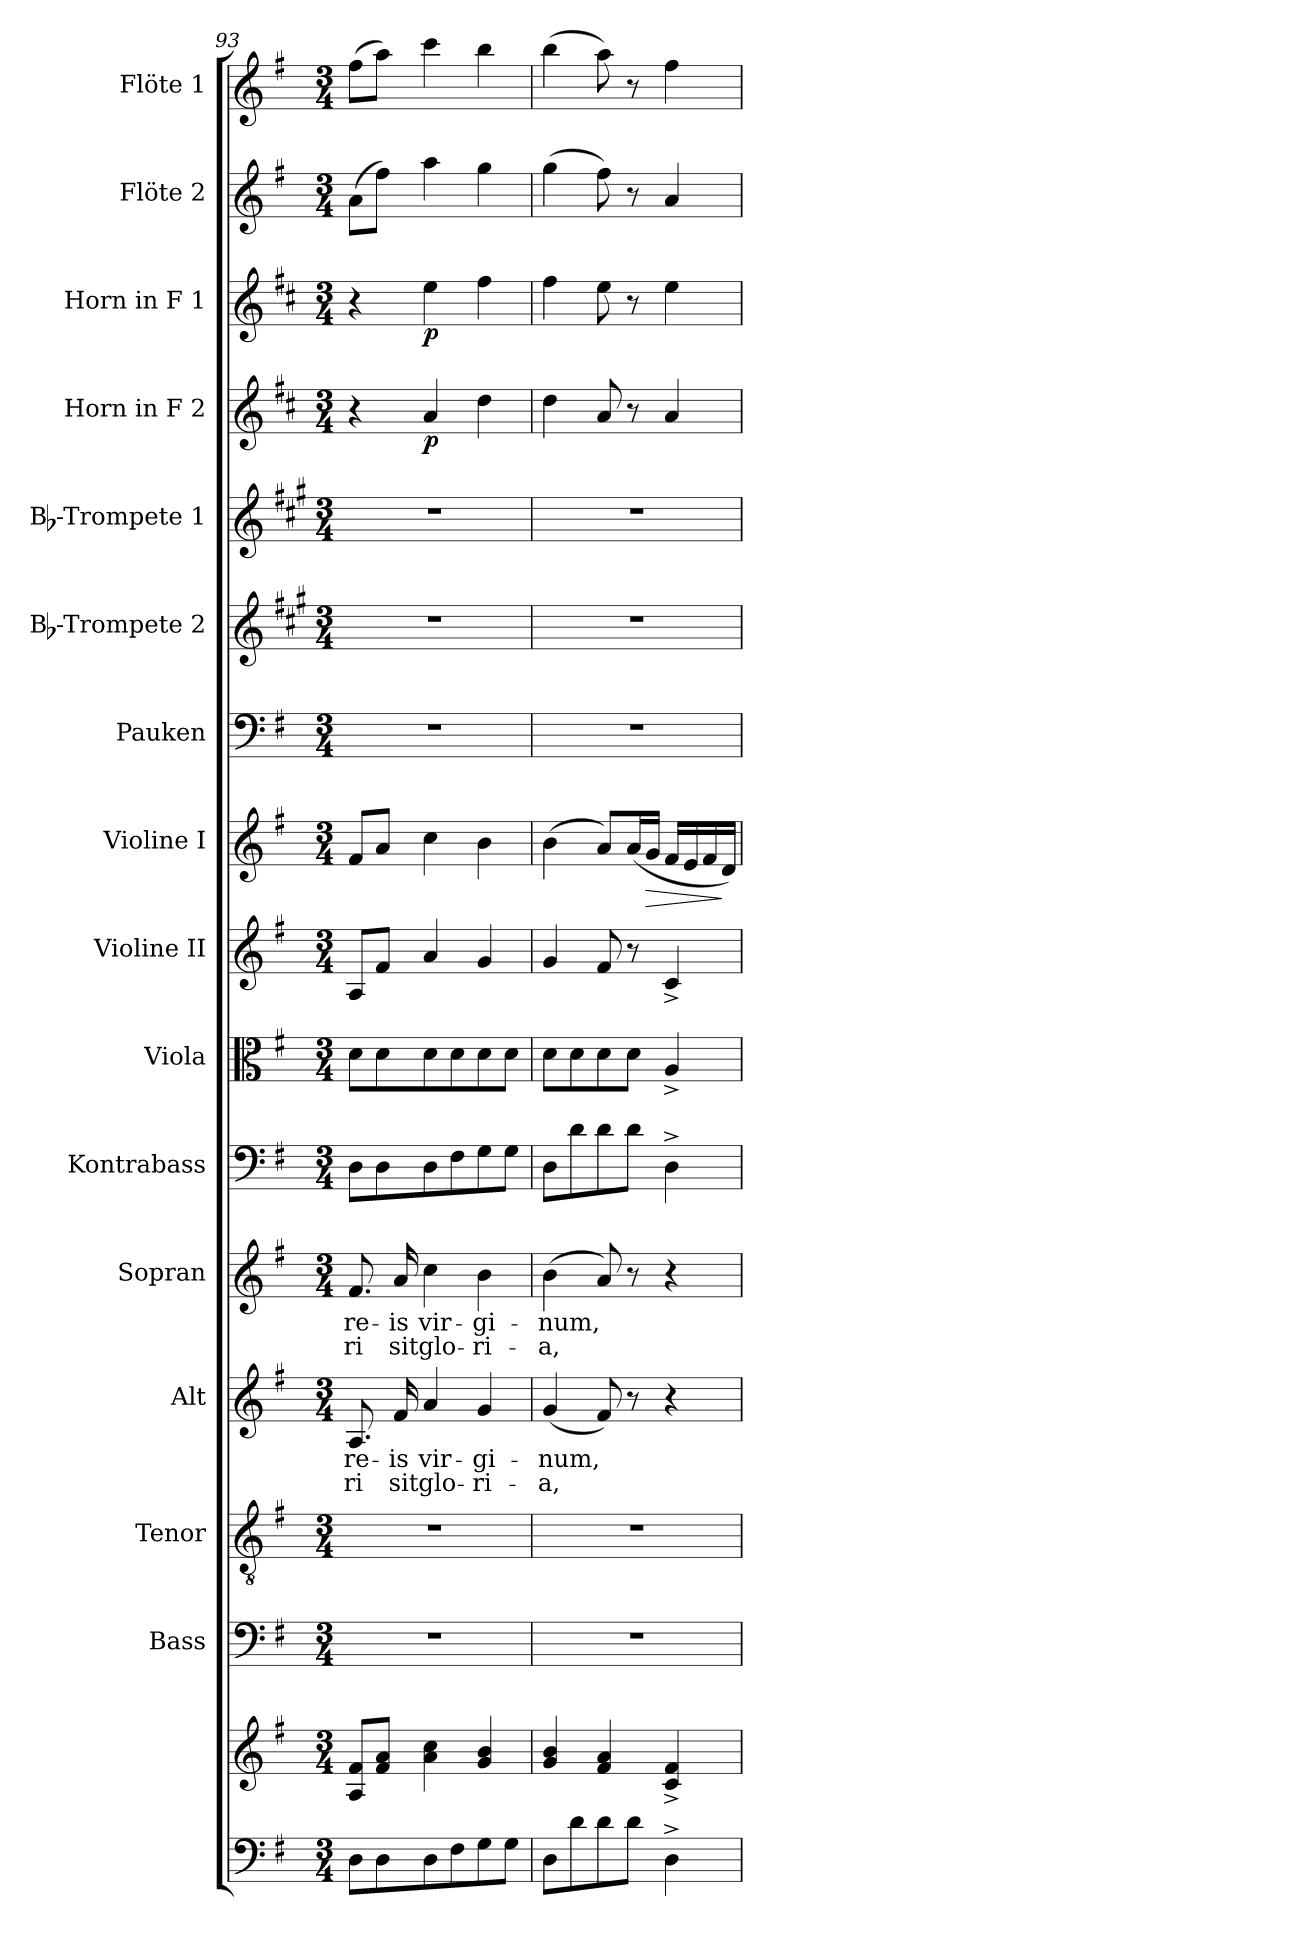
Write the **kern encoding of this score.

**kern	**kern	**kern	**kern	**kern	**text	**text	**kern	**text	**text	**kern	**kern	**kern	**kern	**dynam	**kern	**kern	**kern	**kern	**dynam	**kern	**dynam	**kern	**kern
*part16	*part16	*part15	*part14	*part13	*part13	*part13	*part12	*part12	*part12	*part11	*part10	*part9	*part8	*part8	*part7	*part6	*part5	*part4	*part4	*part3	*part3	*part2	*part1
*staff17	*staff16	*staff15	*staff14	*staff13	*staff13	*staff13	*staff12	*staff12	*staff12	*staff11	*staff10	*staff9	*staff8	*staff8	*staff7	*staff6	*staff5	*staff4	*staff4	*staff3	*staff3	*staff2	*staff1
*	*	*I"Bass	*I"Tenor	*I"Alt	*	*	*I"Sopran	*	*	*I"Kontrabass	*I"Viola	*I"Violine II	*I"Violine I	*	*I"Pauken	*I"Bb-Trompete 2	*I"Bb-Trompete 1	*I"Horn in F 2	*	*I"Horn in F 1	*	*I"Flöte 2	*I"Flöte 1
*	*	*I'B.	*I'T.	*I'A.	*	*	*I'S.	*	*	*I'Kb.	*I'Vla.	*I'Vl. II	*I'Vl. I	*	*I'Pk.	*I'Bb Trp. 2	*I'Bb Trp. 1	*	*	*	*	*I'Fl. 2	*I'Fl. 1
*clefF4	*clefG2	*clefF4	*clefGv2	*clefG2	*	*	*clefG2	*	*	*clefF4	*clefC3	*clefG2	*clefG2	*	*clefF4	*clefG2	*clefG2	*clefG2	*	*clefG2	*	*clefG2	*clefG2
*	*	*	*	*	*	*	*	*	*	*ITrd7c12	*	*	*	*	*	*ITrd1c2	*ITrd1c2	*ITrd4c7	*	*ITrd4c7	*	*	*
*k[f#]	*k[f#]	*k[f#]	*k[f#]	*k[f#]	*	*	*k[f#]	*	*	*k[f#]	*k[f#]	*k[f#]	*k[f#]	*	*k[f#]	*k[f#]	*k[f#]	*k[f#]	*	*k[f#]	*	*k[f#]	*k[f#]
*G:	*G:	*G:	*G:	*G:	*	*	*G:	*	*	*G:	*G:	*G:	*G:	*	*G:	*G:	*G:	*G:	*	*G:	*	*G:	*G:
*M3/4	*M3/4	*M3/4	*M3/4	*M3/4	*	*	*M3/4	*	*	*M3/4	*M3/4	*M3/4	*M3/4	*	*M3/4	*M3/4	*M3/4	*M3/4	*	*M3/4	*	*M3/4	*M3/4
=93	=93	=93	=93	=93	=93	=93	=93	=93	=93	=93	=93	=93	=93	=93	=93	=93	=93	=93	=93	=93	=93	=93	=93
!	!	!	!	!	!LO:LY:b	!LO:LY:b	!	!LO:LY:b	!LO:LY:b	!	!	!	!	!	!	!	!	!	!	!	!	!	!
8D\L	8A/ 8f#/L	2.r	2.r	8.A/	-re-	-ri	8.f#/	-re-	-ri	8DD\L	8d\L	8A/L	8f#/L	.	2.r	2.r	2.r	4r	.	4r	.	(>8a\L	(>8ff#\L
8D\	8f#/ 8a/J	.	.	.	.	.	.	.	.	8DD\	8d\	8f#/J	8a/J	.	.	.	.	.	.	.	.	8ff#\J)	8aa\J)
!	!	!	!	!	!LO:LY:b	!LO:LY:b	!	!LO:LY:b	!LO:LY:b	!	!	!	!	!	!	!	!	!	!	!	!	!	!
.	.	.	.	16f#/	-is	sit	16a/	-is	sit	.	.	.	.	.	.	.	.	.	.	.	.	.	.
!	!	!	!	!	!LO:LY:b	!LO:LY:b	!	!LO:LY:b	!LO:LY:b	!	!	!	!	!	!	!	!	!	!LO:DY:b	!	!LO:DY:b	!	!
8D\	4a\ 4cc\	.	.	4a/	vir-	glo-	4cc\	vir-	glo-	8DD\	8d\	4a/	4cc\	.	.	.	.	4d/	p	4a\	p	4aa\	4ccc\
8F#\	.	.	.	.	.	.	.	.	.	8FF#\	8d\	.	.	.	.	.	.	.	.	.	.	.	.
!	!	!	!	!	!LO:LY:b	!LO:LY:b	!	!LO:LY:b	!LO:LY:b	!	!	!	!	!	!	!	!	!	!	!	!	!	!
8G\	4g/ 4b/	.	.	4g/	-gi-	-ri-	4b\	-gi-	-ri-	8GG\	8d\	4g/	4b\	.	.	.	.	4g\	.	4b\	.	4gg\	4bb\
8G\J	.	.	.	.	.	.	.	.	.	8GG\J	8d\J	.	.	.	.	.	.	.	.	.	.	.	.
=94	=94	=94	=94	=94	=94	=94	=94	=94	=94	=94	=94	=94	=94	=94	=94	=94	=94	=94	=94	=94	=94	=94	=94
!	!	!	!	!	!LO:LY:b	!LO:LY:b	!	!LO:LY:b	!LO:LY:b	!	!	!	!	!	!	!	!	!	!	!	!	!	!
8D\L	4g/ 4b/	2.r	2.r	(<4g/	-num,	-a,	(>4b\	-num,	-a,	8DD\L	8d\L	4g/	(>4b\	.	2.r	2.r	2.r	4g\	.	4b\	.	(>4gg\	(>4bb\
8d\	.	.	.	.	.	.	.	.	.	8D\	8d\	.	.	.	.	.	.	.	.	.	.	.	.
8d\	4f#/ 4a/	.	.	8f#/)	.	.	8a/)	.	.	8D\	8d\	8f#/	8a/L)	.	.	.	.	8d/	.	8a\	.	8ff#\)	8aa\)
8d\J	.	.	.	8r	.	.	8r	.	.	8D\J	8d\J	8r	(<16a/L	.	.	.	.	8r	.	8r	.	8r	8r
!	!	!	!	!	!	!	!	!	!	!	!	!	!	!LO:HP:b	!	!	!	!	!	!	!	!	!
.	.	.	.	.	.	.	.	.	.	.	.	.	16g/JJ	>	.	.	.	.	.	.	.	.	.
4D^>\	4c/^< 4f#/^<	.	.	4r	.	.	4r	.	.	4DD^>\	4A^</	4c^</	16f#/LL	.	.	.	.	4d/	.	4a\	.	4a/	4ff#\
.	.	.	.	.	.	.	.	.	.	.	.	.	16e/	.	.	.	.	.	.	.	.	.	.
.	.	.	.	.	.	.	.	.	.	.	.	.	16f#/	.	.	.	.	.	.	.	.	.	.
.	.	.	.	.	.	.	.	.	.	.	.	.	16d/JJ)	]	.	.	.	.	.	.	.	.	.
=	=	=	=	=	=	=	=	=	=	=	=	=	=	=	=	=	=	=	=	=	=	=	=
*-	*-	*-	*-	*-	*-	*-	*-	*-	*-	*-	*-	*-	*-	*-	*-	*-	*-	*-	*-	*-	*-	*-	*-
